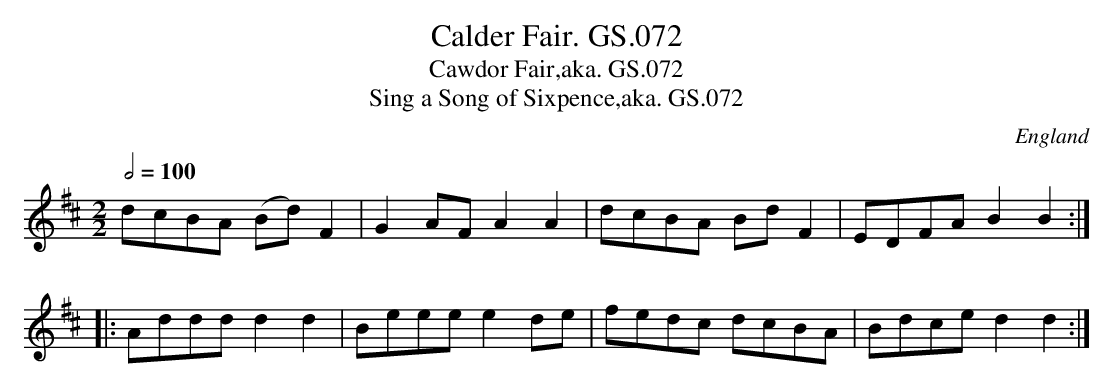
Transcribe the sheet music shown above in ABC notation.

X:1
T:Calder Fair. GS.072
T:Cawdor Fair,aka. GS.072
T:Sing a Song of Sixpence,aka. GS.072
L:1/8
M:2/2
O:England
Q:1/2=100
K:D major
dcBA (Bd) F2 | G2 AF A2A2 | dcBA Bd F2 | EDFA B2B2 :|!
|:Addd d2d2 | Beee e2 de | fedc dcBA | Bdce d2d2 :|
